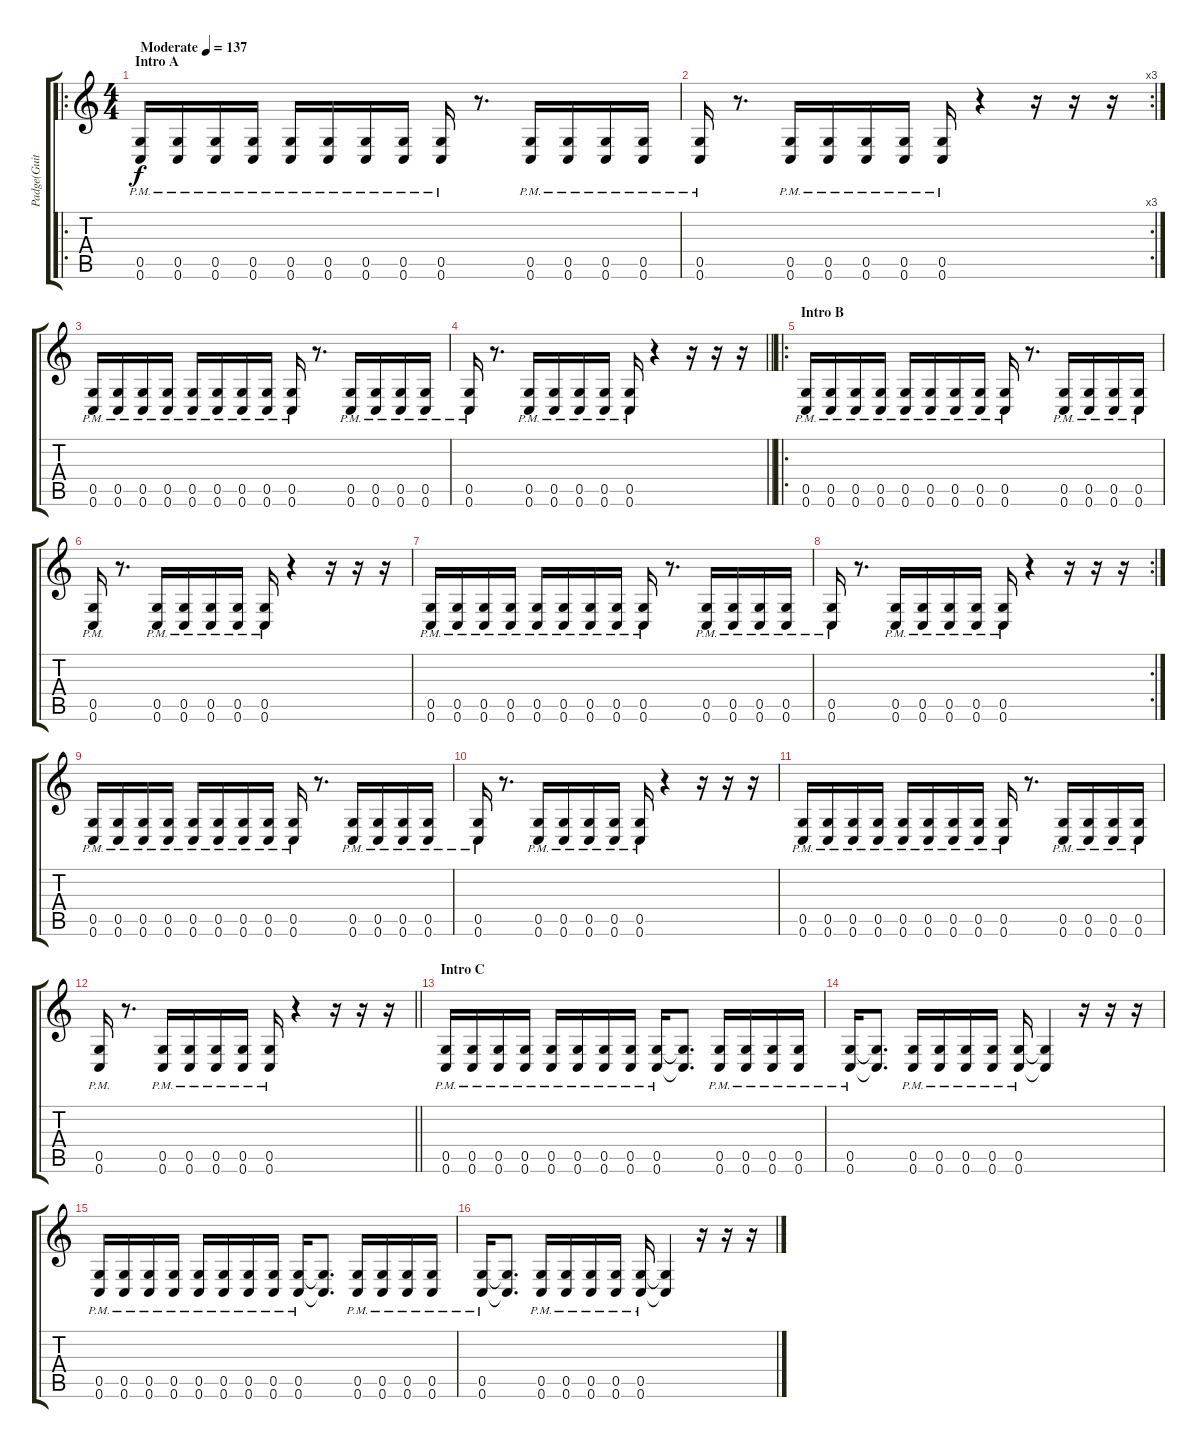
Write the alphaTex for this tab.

\track ("Padge(Guitar)" "Padge(Guit") {instrument distortionguitar}
\staff {score tabs}
\tuning (D4 A3 F3 C3 G2 C2) {hide}
\ro
\ts (4 4)
\section ("" "Intro A")
\tempo (137 "Moderate")
\clef g2
\ks c
(0.5{pm} 0.6{pm}).16{dy f instrument distortionguitar} (0.5{pm} 0.6{pm}).16 (0.5{pm} 0.6{pm}).16 (0.5{pm} 0.6{pm}).16 (0.5{pm} 0.6{pm}).16 (0.5{pm} 0.6{pm}).16 (0.5{pm} 0.6{pm}).16 (0.5{pm} 0.6{pm}).16 (0.5{pm} 0.6{pm}).16 r.8{d} (0.5{pm} 0.6{pm}).16 (0.5{pm} 0.6{pm}).16 (0.5{pm} 0.6{pm}).16 (0.5{pm} 0.6{pm}).16 |
\rc 3
(0.5{pm} 0.6{pm}).16 r.8{d} (0.5{pm} 0.6{pm}).16 (0.5{pm} 0.6{pm}).16 (0.5{pm} 0.6{pm}).16 (0.5{pm} 0.6{pm}).16 (0.5{pm} 0.6{pm}).16 r.4 r.16 r.16 r.16 |
(0.5{pm} 0.6{pm}).16 (0.5{pm} 0.6{pm}).16 (0.5{pm} 0.6{pm}).16 (0.5{pm} 0.6{pm}).16 (0.5{pm} 0.6{pm}).16 (0.5{pm} 0.6{pm}).16 (0.5{pm} 0.6{pm}).16 (0.5{pm} 0.6{pm}).16 (0.5{pm} 0.6{pm}).16 r.8{d} (0.5{pm} 0.6{pm}).16 (0.5{pm} 0.6{pm}).16 (0.5{pm} 0.6{pm}).16 (0.5{pm} 0.6{pm}).16 |
\barLineRight lightlight
(0.5{pm} 0.6{pm}).16 r.8{d} (0.5{pm} 0.6{pm}).16 (0.5{pm} 0.6{pm}).16 (0.5{pm} 0.6{pm}).16 (0.5{pm} 0.6{pm}).16 (0.5{pm} 0.6{pm}).16 r.4 r.16 r.16 r.16 |
\ro
\section ("" "Intro B")
(0.5{pm} 0.6{pm}).16 (0.5{pm} 0.6{pm}).16 (0.5{pm} 0.6{pm}).16 (0.5{pm} 0.6{pm}).16 (0.5{pm} 0.6{pm}).16 (0.5{pm} 0.6{pm}).16 (0.5{pm} 0.6{pm}).16 (0.5{pm} 0.6{pm}).16 (0.5{pm} 0.6{pm}).16 r.8{d} (0.5{pm} 0.6{pm}).16 (0.5{pm} 0.6{pm}).16 (0.5{pm} 0.6{pm}).16 (0.5{pm} 0.6{pm}).16 |
(0.5{pm} 0.6{pm}).16 r.8{d} (0.5{pm} 0.6{pm}).16 (0.5{pm} 0.6{pm}).16 (0.5{pm} 0.6{pm}).16 (0.5{pm} 0.6{pm}).16 (0.5{pm} 0.6{pm}).16 r.4 r.16 r.16 r.16 |
(0.5{pm} 0.6{pm}).16 (0.5{pm} 0.6{pm}).16 (0.5{pm} 0.6{pm}).16 (0.5{pm} 0.6{pm}).16 (0.5{pm} 0.6{pm}).16 (0.5{pm} 0.6{pm}).16 (0.5{pm} 0.6{pm}).16 (0.5{pm} 0.6{pm}).16 (0.5{pm} 0.6{pm}).16 r.8{d} (0.5{pm} 0.6{pm}).16 (0.5{pm} 0.6{pm}).16 (0.5{pm} 0.6{pm}).16 (0.5{pm} 0.6{pm}).16 |
\rc 2
(0.5{pm} 0.6{pm}).16 r.8{d} (0.5{pm} 0.6{pm}).16 (0.5{pm} 0.6{pm}).16 (0.5{pm} 0.6{pm}).16 (0.5{pm} 0.6{pm}).16 (0.5{pm} 0.6{pm}).16 r.4 r.16 r.16 r.16 |
(0.5{pm} 0.6{pm}).16 (0.5{pm} 0.6{pm}).16 (0.5{pm} 0.6{pm}).16 (0.5{pm} 0.6{pm}).16 (0.5{pm} 0.6{pm}).16 (0.5{pm} 0.6{pm}).16 (0.5{pm} 0.6{pm}).16 (0.5{pm} 0.6{pm}).16 (0.5{pm} 0.6{pm}).16 r.8{d} (0.5{pm} 0.6{pm}).16 (0.5{pm} 0.6{pm}).16 (0.5{pm} 0.6{pm}).16 (0.5{pm} 0.6{pm}).16 |
(0.5{pm} 0.6{pm}).16 r.8{d} (0.5{pm} 0.6{pm}).16 (0.5{pm} 0.6{pm}).16 (0.5{pm} 0.6{pm}).16 (0.5{pm} 0.6{pm}).16 (0.5{pm} 0.6{pm}).16 r.4 r.16 r.16 r.16 |
(0.5{pm} 0.6{pm}).16 (0.5{pm} 0.6{pm}).16 (0.5{pm} 0.6{pm}).16 (0.5{pm} 0.6{pm}).16 (0.5{pm} 0.6{pm}).16 (0.5{pm} 0.6{pm}).16 (0.5{pm} 0.6{pm}).16 (0.5{pm} 0.6{pm}).16 (0.5{pm} 0.6{pm}).16 r.8{d} (0.5{pm} 0.6{pm}).16 (0.5{pm} 0.6{pm}).16 (0.5{pm} 0.6{pm}).16 (0.5{pm} 0.6{pm}).16 |
\barLineRight lightlight
(0.5{pm} 0.6{pm}).16 r.8{d} (0.5{pm} 0.6{pm}).16 (0.5{pm} 0.6{pm}).16 (0.5{pm} 0.6{pm}).16 (0.5{pm} 0.6{pm}).16 (0.5{pm} 0.6{pm}).16 r.4 r.16 r.16 r.16 |
\section ("" "Intro C")
(0.5{pm} 0.6{pm}).16 (0.5{pm} 0.6{pm}).16 (0.5{pm} 0.6{pm}).16 (0.5{pm} 0.6{pm}).16 (0.5{pm} 0.6{pm}).16 (0.5{pm} 0.6{pm}).16 (0.5{pm} 0.6{pm}).16 (0.5{pm} 0.6{pm}).16 (0.5{pm} 0.6{pm}).16 (0.5{t} 0.6{t}).8{d} (0.5{pm} 0.6{pm}).16 (0.5{pm} 0.6{pm}).16 (0.5{pm} 0.6{pm}).16 (0.5{pm} 0.6{pm}).16 |
(0.5{pm} 0.6{pm}).16 (0.5{t} 0.6{t}).8{d} (0.5{pm} 0.6{pm}).16 (0.5{pm} 0.6{pm}).16 (0.5{pm} 0.6{pm}).16 (0.5{pm} 0.6{pm}).16 (0.5{pm} 0.6{pm}).16 (0.5{t} 0.6{t}).4 r.16 r.16 r.16 |
(0.5{pm} 0.6{pm}).16 (0.5{pm} 0.6{pm}).16 (0.5{pm} 0.6{pm}).16 (0.5{pm} 0.6{pm}).16 (0.5{pm} 0.6{pm}).16 (0.5{pm} 0.6{pm}).16 (0.5{pm} 0.6{pm}).16 (0.5{pm} 0.6{pm}).16 (0.5{pm} 0.6{pm}).16 (0.5{t} 0.6{t}).8{d} (0.5{pm} 0.6{pm}).16 (0.5{pm} 0.6{pm}).16 (0.5{pm} 0.6{pm}).16 (0.5{pm} 0.6{pm}).16 |
(0.5{pm} 0.6{pm}).16 (0.5{t} 0.6{t}).8{d} (0.5{pm} 0.6{pm}).16 (0.5{pm} 0.6{pm}).16 (0.5{pm} 0.6{pm}).16 (0.5{pm} 0.6{pm}).16 (0.5{pm} 0.6{pm}).16 (0.5{t} 0.6{t}).4 r.16 r.16 r.16
